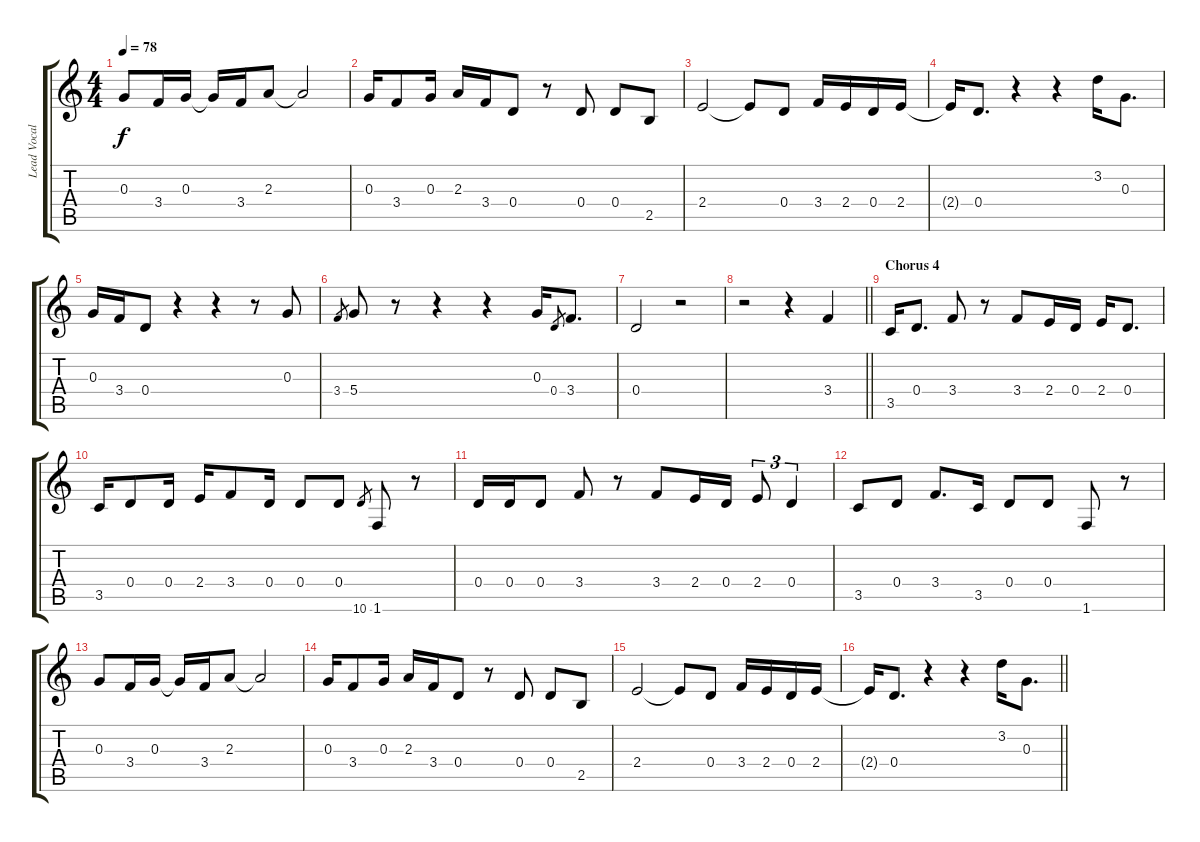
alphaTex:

\track ("Lead Vocals" "Lead Vocal") {instrument distortionguitar}
\staff {score tabs}
\tuning (E4 B3 G3 D3 A2 E2) {hide}
\ts (4 4)
\tempo 78
\clef g2
\ks c
0.3.8{dy f} 3.4.16 0.3.16 0.3{t}.16 3.4.16 2.3.8 2.3{t}.2 |
0.3.16 3.4.8 0.3.16 2.3.16 3.4.16 0.4.8 r.8 0.4.8 0.4.8 2.5.8 |
2.4.2 2.4{t}.8 0.4.8 3.4.16 2.4.16 0.4.16 2.4.16 |
2.4{t}.16 0.4.8{d} r.4 r.4 3.2.16 0.3.8{d} |
0.3.16 3.4.16 0.4.8 r.4 r.4 r.8 0.3.8 |
3.4.8{gr} 5.4.8 r.8 r.4 r.4 0.3.16 0.4.8{gr} 3.4.8{d} |
0.4.2 r.2 |
\barLineRight lightlight
r.2 r.4 3.4.4 |
\section ("" "Chorus 4")
3.5.16 0.4.8{d} 3.4.8 r.8 3.4.8 2.4.16 0.4.16 2.4.16 0.4.8{d} |
3.5.16 0.4.8 0.4.16 2.4.16 3.4.8 0.4.16 0.4.8 0.4.8 10.6.8{gr} 1.6.8 r.8 |
0.4.16 0.4.16 0.4.8 3.4.8 r.8 3.4.8 2.4.16 0.4.16 2.4.8{tu (3 2)} 0.4.4{tu (3 2)} |
3.5.8 0.4.8 3.4.8{d} 3.5.16 0.4.8 0.4.8 1.6.8 r.8 |
0.3.8 3.4.16 0.3.16 0.3{t}.16 3.4.16 2.3.8 2.3{t}.2 |
0.3.16 3.4.8 0.3.16 2.3.16 3.4.16 0.4.8 r.8 0.4.8 0.4.8 2.5.8 |
2.4.2 2.4{t}.8 0.4.8 3.4.16 2.4.16 0.4.16 2.4.16 |
\barLineRight lightlight
2.4{t}.16 0.4.8{d} r.4 r.4 3.2.16 0.3.8{d}
